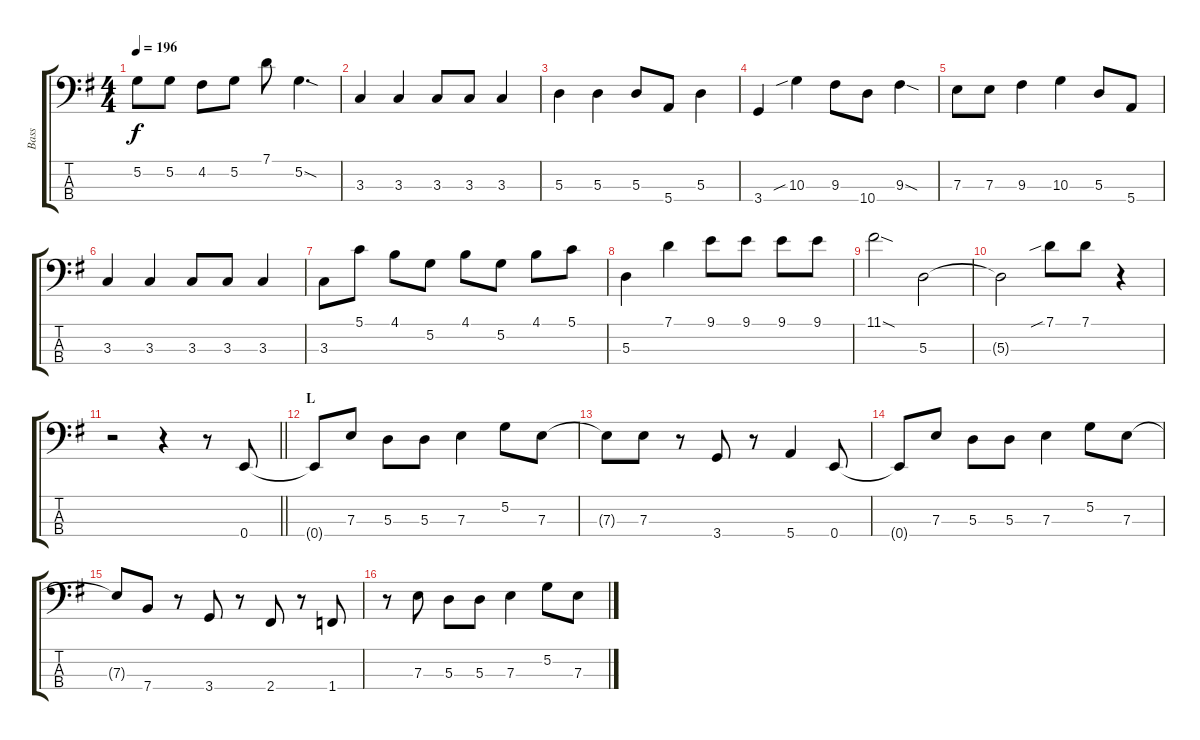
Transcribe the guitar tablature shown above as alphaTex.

\track ("Bass" "Bass") {instrument electricbassfinger}
\staff {score tabs}
\tuning (G2 D2 A1 E1) {hide}
\ts (4 4)
\tempo 196
\clef f4
\ks g
5.2{t}.8{dy f} 5.2.8 4.2.8 5.2.8 7.1.8 5.2{sod}.4{d} |
3.3.4 3.3.4 3.3.8 3.3.8 3.3.4 |
5.3.4 5.3.4 5.3.8 5.4.8 5.3.4 |
3.4.4 10.3{sib}.4 9.3.8 10.4.8 9.3{sod}.4 |
7.3.8 7.3.8 9.3.4 10.3.4 5.3.8 5.4.8 |
3.3.4 3.3.4 3.3.8 3.3.8 3.3.4 |
3.3.8 5.1.8 4.1.8 5.2.8 4.1.8 5.2.8 4.1.8 5.1.8 |
5.3.4 7.1.4 9.1.8 9.1.8 9.1.8 9.1.8 |
11.1{sod}.2 5.3.2 |
5.3{t}.2 7.1{sib}.8 7.1.8 r.4 |
\barLineRight lightlight
r.2 r.4 r.8 0.4.8 |
\section ("" "L")
0.4{t}.8 7.3.8 5.3.8 5.3.8 7.3.4 5.2.8 7.3.8 |
7.3{t}.8 7.3.8 r.8 3.4.8 r.8 5.4.4 0.4.8 |
0.4{t}.8 7.3.8 5.3.8 5.3.8 7.3.4 5.2.8 7.3.8 |
7.3{t}.8 7.4.8 r.8 3.4.8 r.8 2.4.8 r.8 1.4.8 |
r.8 7.3.8 5.3.8 5.3.8 7.3.4 5.2.8 7.3.8
